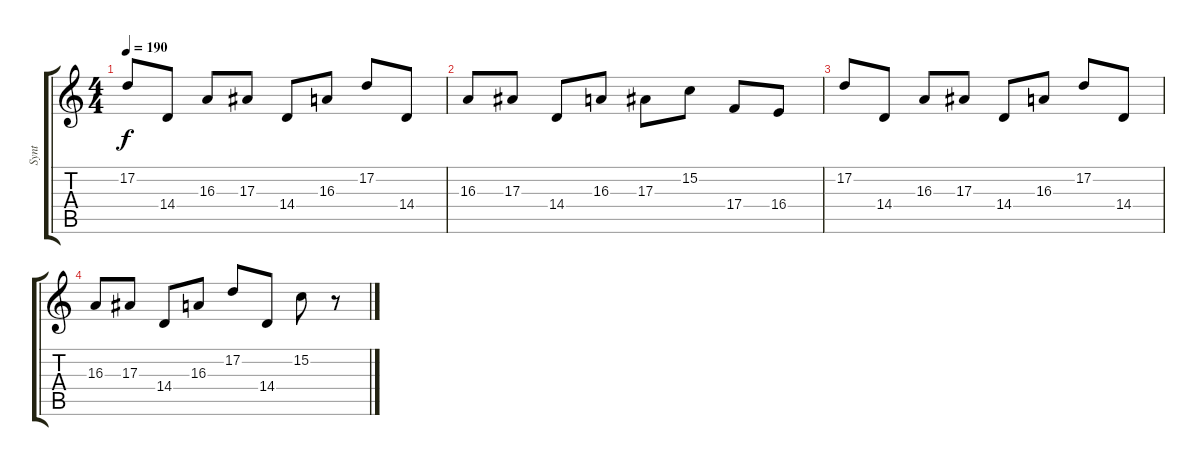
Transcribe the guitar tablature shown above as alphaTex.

\track ("Synt" "Synt") {instrument lead2sawtooth}
\staff {score tabs}
\tuning (D4 A3 F3 C3 G2 D2) {hide}
\ts (4 4)
\tempo 190
\clef g2
\ks c
17.2.8{dy f} 14.4.8 16.3.8 17.3.8 14.4.8 16.3.8 17.2.8 14.4.8 |
16.3.8 17.3.8 14.4.8 16.3.8 17.3.8 15.2.8 17.4.8 16.4.8 |
17.2.8 14.4.8 16.3.8 17.3.8 14.4.8 16.3.8 17.2.8 14.4.8 |
16.3.8 17.3.8 14.4.8 16.3.8 17.2.8 14.4.8 15.2.8 r.8
